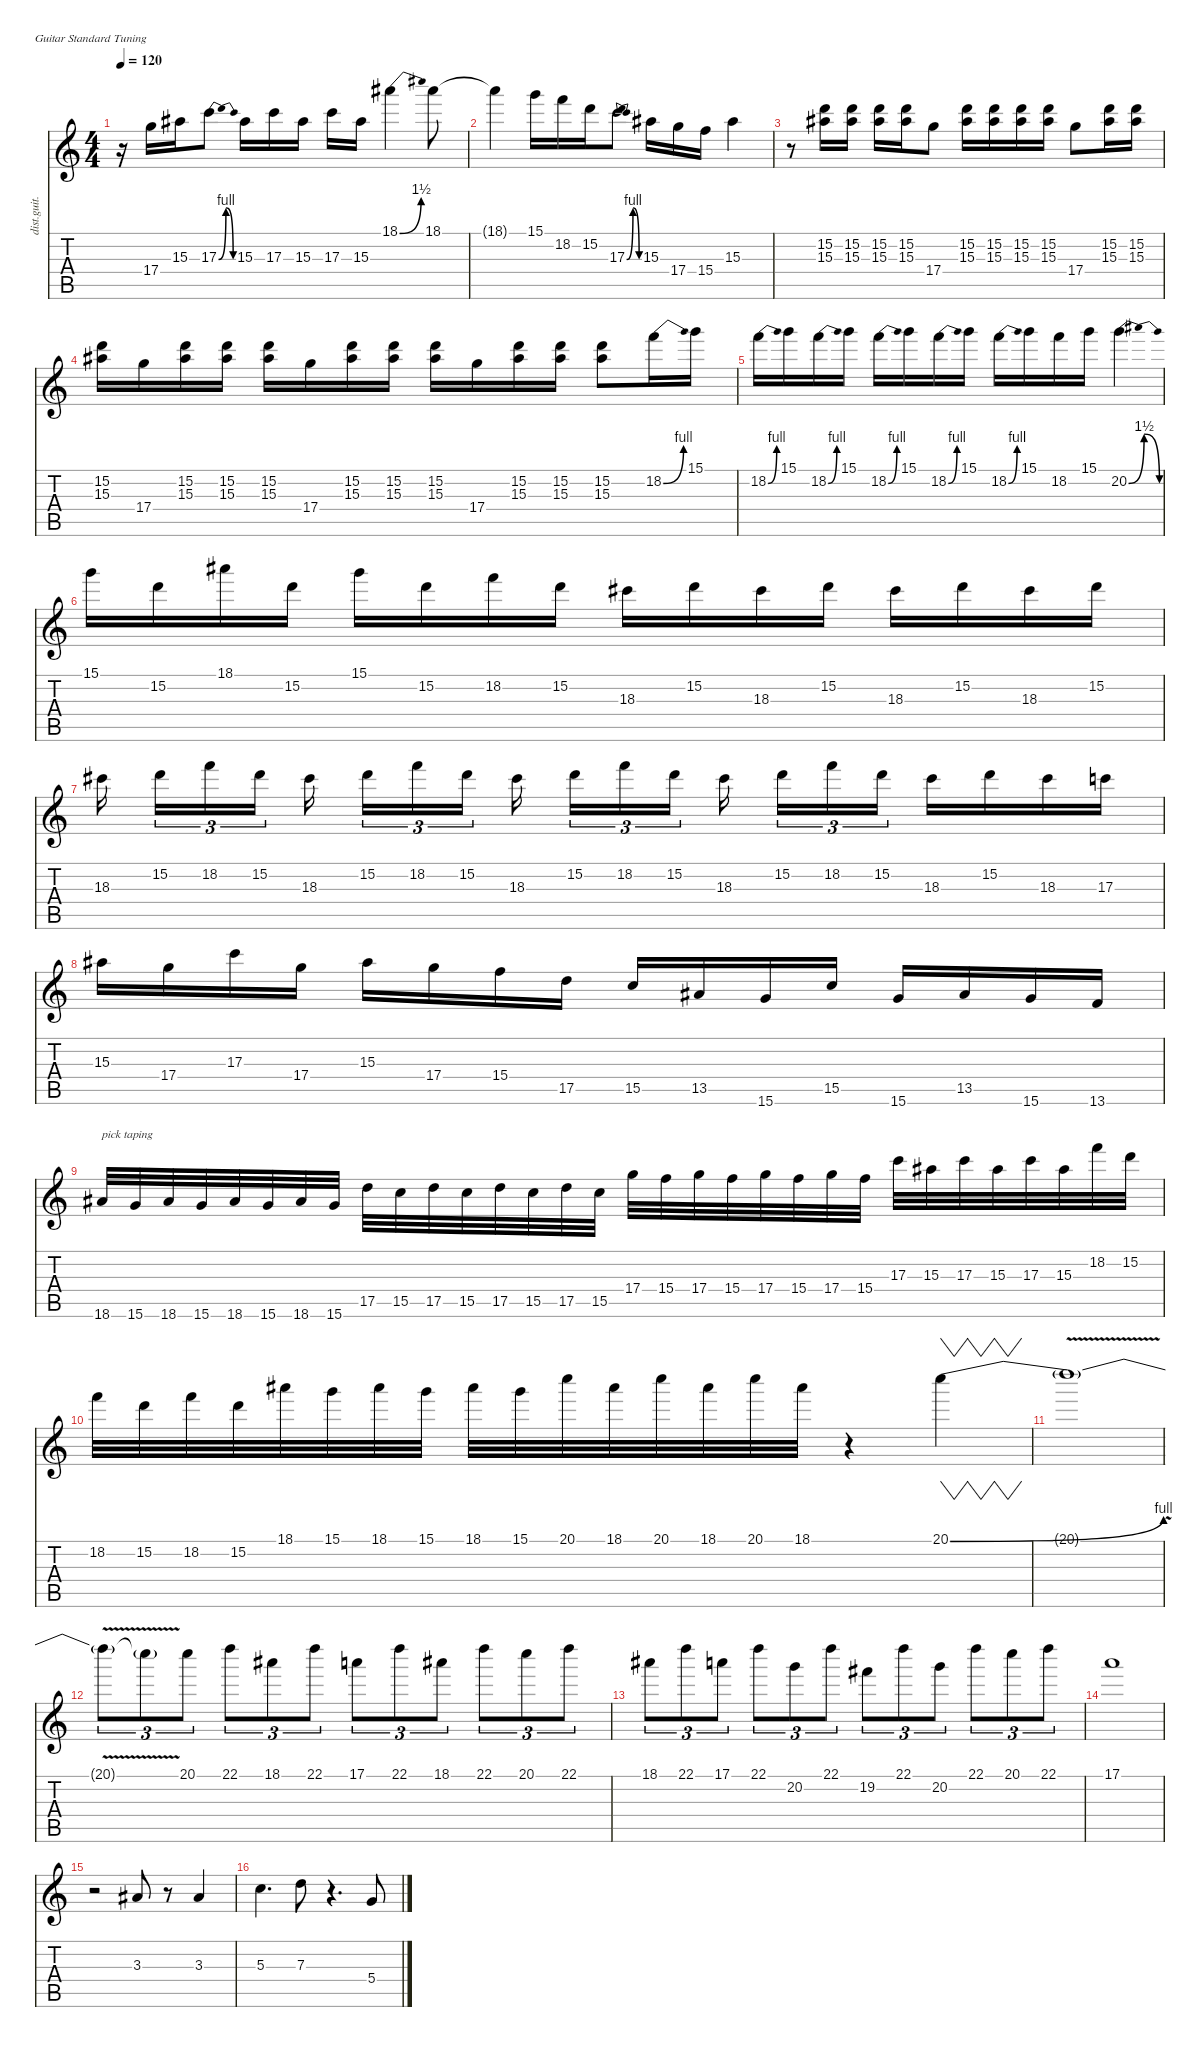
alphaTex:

\defaultSystemsLayout 4
\hideDynamics
\bracketExtendMode nobrackets
\otherSystemsTrackNameOrientation horizontal
\track ("guitar" "dist.guit.") {instrument distortionguitar}
\staff {score tabs}
\tuning (E4 B3 G3 D3 A2 E2)
\ts (4 4)
\tempo 120
\clef g2
\ks c
r.16{dy f beam Down} 17.4.16{beam Down} 15.3{acc #}.16{beam Down} 17.3{be (bendrelease 0 0 15 4 30 4 45 0)}.8{beam Down} 15.3{acc #}.16{beam Down} 17.3.16{beam Down} 15.3{acc #}.16{beam Down} 17.3.16{beam Down} 15.3{acc #}.16{beam Down} 18.1{be (bend 0 0 30 6) acc #}.4{beam Down} 18.1{acc #}.8{beam Down} |
18.1{t acc #}.4{beam Down} 15.1.16{beam Down} 18.2.16{beam Down} 15.2.16{beam Down} 17.3{be (bendrelease 0 0 15 4 30 4 45 0)}.8{beam Down} 15.3{acc #}.16{beam Down} 17.4.16{beam Down} 15.4.16{beam Down} 15.3{acc #}.4{beam Down} |
r.8{beam Down} (15.2 15.3{acc #}).16{beam Down} (15.2 15.3{acc #}).16{beam Down} (15.2 15.3{acc #}).16{beam Down} (15.2 15.3{acc #}).16{beam Down} 17.4.8{beam Down} (15.2 15.3{acc #}).16{beam Down} (15.2 15.3{acc #}).16{beam Down} (15.2 15.3{acc #}).16{beam Down} (15.2 15.3{acc #}).16{beam Down} 17.4.8{beam Down} (15.2 15.3{acc #}).16{beam Down} (15.2 15.3{acc #}).16{beam Down} |
(15.2 15.3{acc #}).16{beam Down} 17.4.16{beam Down} (15.2 15.3{acc #}).16{beam Down} (15.2 15.3{acc #}).16{beam Down} (15.2 15.3{acc #}).16{beam Down} 17.4.16{beam Down} (15.2 15.3{acc #}).16{beam Down} (15.2 15.3{acc #}).16{beam Down} (15.2 15.3{acc #}).16{beam Down} 17.4.16{beam Down} (15.2 15.3{acc #}).16{beam Down} (15.2 15.3{acc #}).16{beam Down} (15.2 15.3{acc #}).8{beam Down} 18.2{be (bend 0 0 30 4)}.16{beam Down} 15.1.16{beam Down} |
18.2{be (bend 0 0 30 4)}.16{beam Down} 15.1.16{beam Down} 18.2{be (bend 0 0 30 4)}.16{beam Down} 15.1.16{beam Down} 18.2{be (bend 0 0 30 4)}.16{beam Down} 15.1.16{beam Down} 18.2{be (bend 0 0 30 4)}.16{beam Down} 15.1.16{beam Down} 18.2{be (bend 0 0 30 4)}.16{beam Down} 15.1.16{beam Down} 18.2.16{beam Down} 15.1.16{beam Down} 20.2{be (bendrelease 0 0 15 6 54.999998399999996 6 60 0)}.4{beam Down} |
15.1.16{beam Down} 15.2.16{beam Down} 18.1{acc #}.16{beam Down} 15.2.16{beam Down} 15.1.16{beam Down} 15.2.16{beam Down} 18.2.16{beam Down} 15.2.16{beam Down} 18.3{acc #}.16{beam Down} 15.2.16{beam Down} 18.3{acc #}.16{beam Down} 15.2.16{beam Down} 18.3{acc #}.16{beam Down} 15.2.16{beam Down} 18.3{acc #}.16{beam Down} 15.2.16{beam Down} |
18.3{acc #}.16{beam Down} 15.2.16{tu (3 2) beam Down} 18.2.16{tu (3 2) beam Down} 15.2.16{tu (3 2) beam Down} 18.3{acc #}.16{beam Down} 15.2.16{tu (3 2) beam Down} 18.2.16{tu (3 2) beam Down} 15.2.16{tu (3 2) beam Down} 18.3{acc #}.16{beam Down} 15.2.16{tu (3 2) beam Down} 18.2.16{tu (3 2) beam Down} 15.2.16{tu (3 2) beam Down} 18.3{acc #}.16{beam Down} 15.2.16{tu (3 2) beam Down} 18.2.16{tu (3 2) beam Down} 15.2.16{tu (3 2) beam Down} 18.3{acc #}.16{beam Down} 15.2.16{beam Down} 18.3{acc #}.16{beam Down} 17.3.16{beam Down} |
15.3{acc #}.16{beam Down} 17.4.16{beam Down} 17.3.16{beam Down} 17.4.16{beam Down} 15.3{acc #}.16{beam Down} 17.4.16{beam Down} 15.4.16{beam Down} 17.5.16{beam Down} 15.5.16{beam Up} 13.5{acc #}.16{beam Up} 15.6.16{beam Up} 15.5.16{beam Up} 15.6.16{beam Up} 13.5{acc #}.16{beam Up} 15.6.16{beam Up} 13.6.16{beam Up} |
18.6{acc #}.32{txt "pick taping" beam Up} 15.6.32{beam Up} 18.6{acc #}.32{beam Up} 15.6.32{beam Up} 18.6{acc #}.32{beam Up} 15.6.32{beam Up} 18.6{acc #}.32{beam Up} 15.6.32{beam Up} 17.5.32{beam Down} 15.5.32{beam Down} 17.5.32{beam Down} 15.5.32{beam Down} 17.5.32{beam Down} 15.5.32{beam Down} 17.5.32{beam Down} 15.5.32{beam Down} 17.4.32{beam Down} 15.4.32{beam Down} 17.4.32{beam Down} 15.4.32{beam Down} 17.4.32{beam Down} 15.4.32{beam Down} 17.4.32{beam Down} 15.4.32{beam Down} 17.3.32{beam Down} 15.3{acc #}.32{beam Down} 17.3.32{beam Down} 15.3{acc #}.32{beam Down} 17.3.32{beam Down} 15.3{acc #}.32{beam Down} 18.2.32{beam Down} 15.2.32{beam Down} |
18.2.32{beam Down} 15.2.32{beam Down} 18.2.32{beam Down} 15.2.32{beam Down} 18.1{acc #}.32{beam Down} 15.1.32{beam Down} 18.1{acc #}.32{beam Down} 15.1.32{beam Down} 18.1{acc #}.32{beam Down} 15.1.32{beam Down} 20.1.32{beam Down} 18.1{acc #}.32{beam Down} 20.1.32{beam Down} 18.1{acc #}.32{beam Down} 20.1.32{beam Down} 18.1{acc #}.32{beam Down} r.4{beam Down} 20.1{be (bend 0 0 60 4)}.4{vw beam Down} |
20.1{v t}.1{beam Down} |
20.1{v t}.8{tu (3 2) beam Down} 20.1{v t}.8{tu (3 2) beam Down} 20.1.8{tu (3 2) beam Down} 22.1.8{tu (3 2) beam Down} 18.1{acc #}.8{tu (3 2) beam Down} 22.1.8{tu (3 2) beam Down} 17.1.8{tu (3 2) beam Down} 22.1.8{tu (3 2) beam Down} 18.1{acc #}.8{tu (3 2) beam Down} 22.1.8{tu (3 2) beam Down} 20.1.8{tu (3 2) beam Down} 22.1.8{tu (3 2) beam Down} |
18.1{acc #}.8{tu (3 2) beam Down} 22.1.8{tu (3 2) beam Down} 17.1.8{tu (3 2) beam Down} 22.1.8{tu (3 2) beam Down} 20.2.8{tu (3 2) beam Down} 22.1.8{tu (3 2) beam Down} 19.2{acc #}.8{tu (3 2) beam Down} 22.1.8{tu (3 2) beam Down} 20.2.8{tu (3 2) beam Down} 22.1.8{tu (3 2) beam Down} 20.1.8{tu (3 2) beam Down} 22.1.8{tu (3 2) beam Down} |
17.1.1{beam Down} |
r.2{beam Down} 3.3{acc #}.8{beam Up} r.8{beam Up} 3.3{acc #}.4{beam Up} |
5.3.4{d beam Down} 7.3.8{beam Down} r.4{d beam Down} 5.4.8{beam Up}
